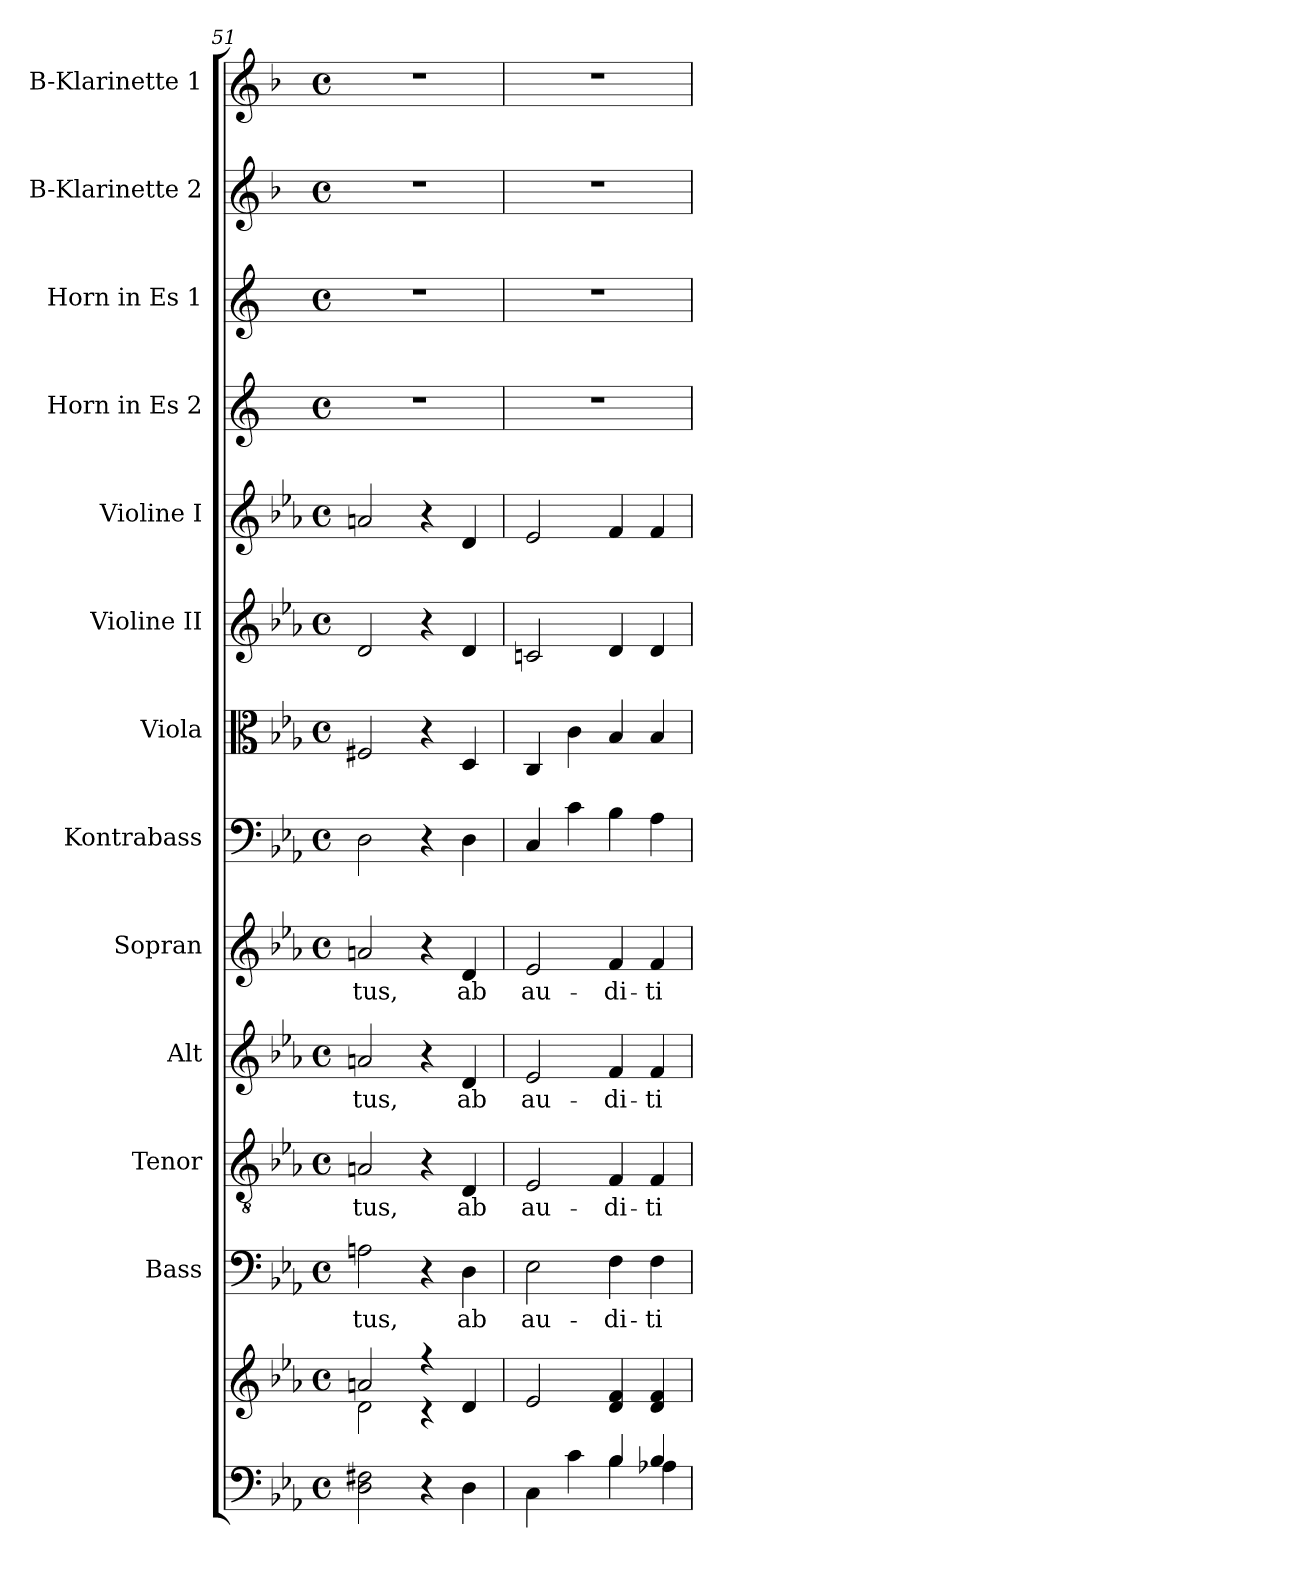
**kern	**kern	**kern	**text	**kern	**text	**kern	**text	**kern	**text	**kern	**kern	**kern	**kern	**kern	**kern	**kern	**kern
*part13	*part13	*part12	*part12	*part11	*part11	*part10	*part10	*part9	*part9	*part8	*part7	*part6	*part5	*part4	*part3	*part2	*part1
*staff14	*staff13	*staff12	*staff12	*staff11	*staff11	*staff10	*staff10	*staff9	*staff9	*staff8	*staff7	*staff6	*staff5	*staff4	*staff3	*staff2	*staff1
*	*	*I"Bass	*	*I"Tenor	*	*I"Alt	*	*I"Sopran	*	*I"Kontrabass	*I"Viola	*I"Violine II	*I"Violine I	*I"Horn in Es 2	*I"Horn in Es 1	*I"B-Klarinette 2	*I"B-Klarinette 1
*	*	*I'B.	*	*I'T.	*	*I'A.	*	*I'S.	*	*I'Kb.	*I'Vla.	*I'Vl. II	*I'Vl. I	*	*	*I'B Kl. 2	*I'B Kl. 1
!!LO:PB:g=z
*clefF4	*clefG2	*clefF4	*	*clefGv2	*	*clefG2	*	*clefG2	*	*clefF4	*clefC3	*clefG2	*clefG2	*clefG2	*clefG2	*clefG2	*clefG2
*	*	*	*	*	*	*	*	*	*	*ITrd7c12	*	*	*	*ITrd4c7	*ITrd4c7	*ITrd1c2	*ITrd1c2
*k[b-e-a-]	*k[b-e-a-]	*k[b-e-a-]	*	*k[b-e-a-]	*	*k[b-e-a-]	*	*k[b-e-a-]	*	*k[b-e-a-]	*k[b-e-a-]	*k[b-e-a-]	*k[b-e-a-]	*k[b-]	*k[b-]	*k[b-e-a-]	*k[b-e-a-]
*E-:	*E-:	*E-:	*	*E-:	*	*E-:	*	*E-:	*	*E-:	*E-:	*E-:	*E-:	*F:	*F:	*E-:	*E-:
*M4/4	*M4/4	*M4/4	*	*M4/4	*	*M4/4	*	*M4/4	*	*M4/4	*M4/4	*M4/4	*M4/4	*M4/4	*M4/4	*M4/4	*M4/4
*met(c)	*met(c)	*met(c)	*	*met(c)	*	*met(c)	*	*met(c)	*	*met(c)	*met(c)	*met(c)	*met(c)	*met(c)	*met(c)	*met(c)	*met(c)
=51	=51	=51	=51	=51	=51	=51	=51	=51	=51	=51	=51	=51	=51	=51	=51	=51	=51
*	*^	*	*	*	*	*	*	*	*	*	*	*	*	*	*	*	*
!	!	!	!	!LO:LY:b	!	!LO:LY:b	!	!LO:LY:b	!	!LO:LY:b	!	!	!	!	!	!	!	!
2D\ 2F#X\	2an/	2d\	2An\	-tus,	2An/	-tus,	2an/	-tus,	2an/	-tus,	2DD\	2F#X/	2d/	2an/	1r	1r	1r	1r
4r	4r	4r	4r	.	4r	.	4r	.	4r	.	4r	4r	4r	4r	.	.	.	.
!	!	!	!	!LO:LY:b	!	!LO:LY:b	!	!LO:LY:b	!	!LO:LY:b	!	!	!	!	!	!	!	!
4D\	4d/	4ryy	4D\	ab	4D/	ab	4d/	ab	4d/	ab	4DD\	4D/	4d/	4d/	.	.	.	.
=52	=52	=52	=52	=52	=52	=52	=52	=52	=52	=52	=52	=52	=52	=52	=52	=52	=52	=52
*^	*	*	*	*	*	*	*	*	*	*	*	*	*	*	*	*	*	*
!	!	!	!	!	!LO:LY:b	!	!LO:LY:b	!	!LO:LY:b	!	!LO:LY:b	!	!	!	!	!	!	!	!
*	*	*v	*v	*	*	*	*	*	*	*	*	*	*	*	*	*	*	*	*
2ryy	4C\	2e-/	2E-\	au-	2E-/	au-	2e-/	au-	2e-/	au-	4CC/	4C/	2cn/	2e-/	1r	1r	1r	1r
.	4c\	.	.	.	.	.	.	.	.	.	4C\	4c\	.	.	.	.	.	.
!	!	!	!	!LO:LY:b	!	!LO:LY:b	!	!LO:LY:b	!	!LO:LY:b	!	!	!	!	!	!	!	!
4B-/	4B-\	4d/ 4f/	4F\	-di-	4F/	-di-	4f/	-di-	4f/	-di-	4BB-\	4B-/	4d/	4f/	.	.	.	.
!	!	!	!	!LO:LY:b	!	!LO:LY:b	!	!LO:LY:b	!	!LO:LY:b	!	!	!	!	!	!	!	!
4B-/	4A-X\	4d/ 4f/	4F\	-ti-	4F/	-ti-	4f/	-ti-	4f/	-ti-	4AA-\	4B-/	4d/	4f/	.	.	.	.
*v	*v	*	*	*	*	*	*	*	*	*	*	*	*	*	*	*	*	*
=	=	=	=	=	=	=	=	=	=	=	=	=	=	=	=	=	=
*-	*-	*-	*-	*-	*-	*-	*-	*-	*-	*-	*-	*-	*-	*-	*-	*-	*-
